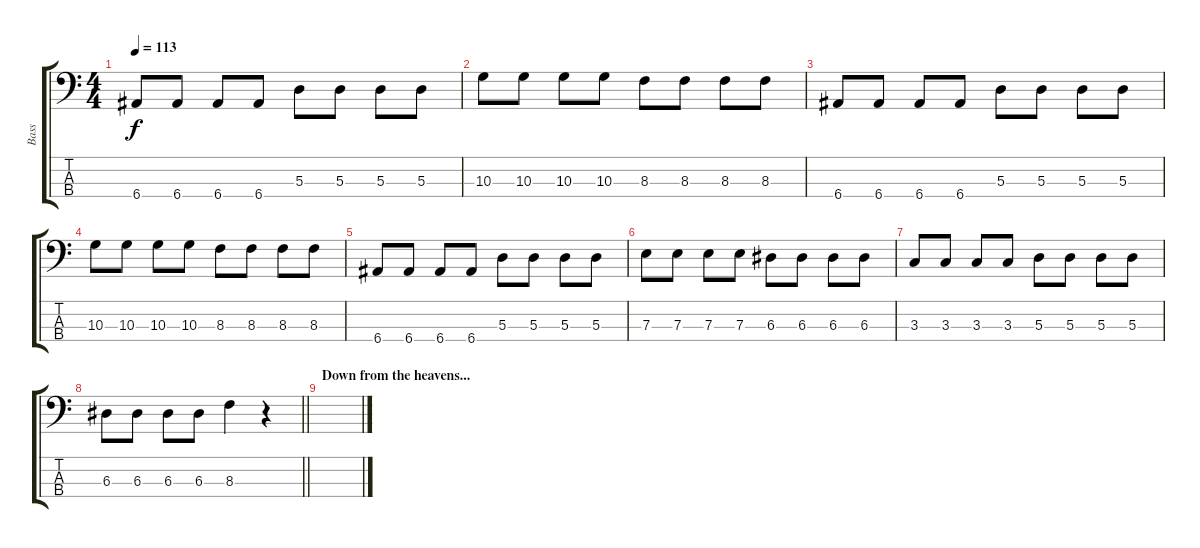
\track ("Bass " "Bass ") {instrument synthbass1}
\staff {score tabs}
\tuning (G2 D2 A1 E1) {hide}
\ts (4 4)
\section ("" "")
\tempo 113
\clef f4
\ks c
6.4.8{dy f} 6.4.8 6.4.8 6.4.8 5.3.8 5.3.8 5.3.8 5.3.8 |
10.3.8 10.3.8 10.3.8 10.3.8 8.3.8 8.3.8 8.3.8 8.3.8 |
6.4.8 6.4.8 6.4.8 6.4.8 5.3.8 5.3.8 5.3.8 5.3.8 |
10.3.8 10.3.8 10.3.8 10.3.8 8.3.8 8.3.8 8.3.8 8.3.8 |
6.4.8 6.4.8 6.4.8 6.4.8 5.3.8 5.3.8 5.3.8 5.3.8 |
7.3.8 7.3.8 7.3.8 7.3.8 6.3.8 6.3.8 6.3.8 6.3.8 |
3.3.8 3.3.8 3.3.8 3.3.8 5.3.8 5.3.8 5.3.8 5.3.8 |
\barLineRight lightlight
6.3.8 6.3.8 6.3.8 6.3.8 8.3.4 r.4 |
\section ("" "Down from the heavens...")
